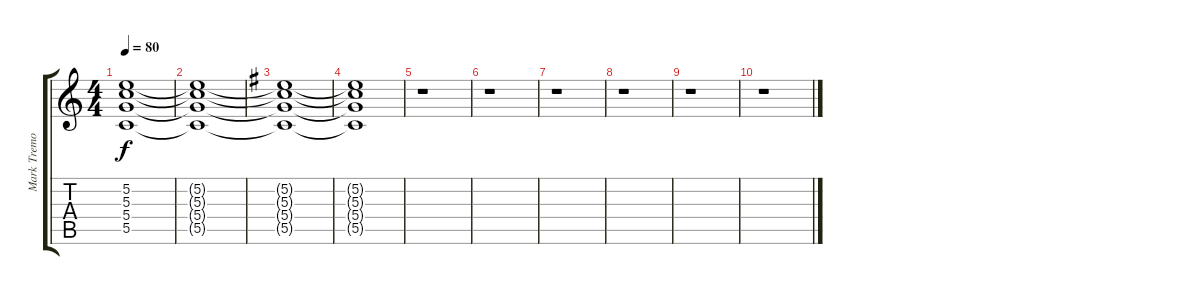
\track ("Mark Tremonti " "Mark Tremo") {instrument overdrivenguitar}
\staff {score tabs}
\tuning (D4 B3 G3 D3 G2 D2) {hide}
\ts (4 4)
\tempo 80
\clef g2
\ks c
(5.2 5.3 5.4 5.5).1{dy f} |
(5.2{t} 5.3{t} 5.4{t} 5.5{t}).1 |
\ks g
(5.2{t} 5.3{t} 5.4{t} 5.5{t}).1 |
(5.2{t} 5.3{t} 5.4{t} 5.5{t}).1 |
r.1 |
r.1 |
r.1 |
r.1 |
r.1 |
r.1
